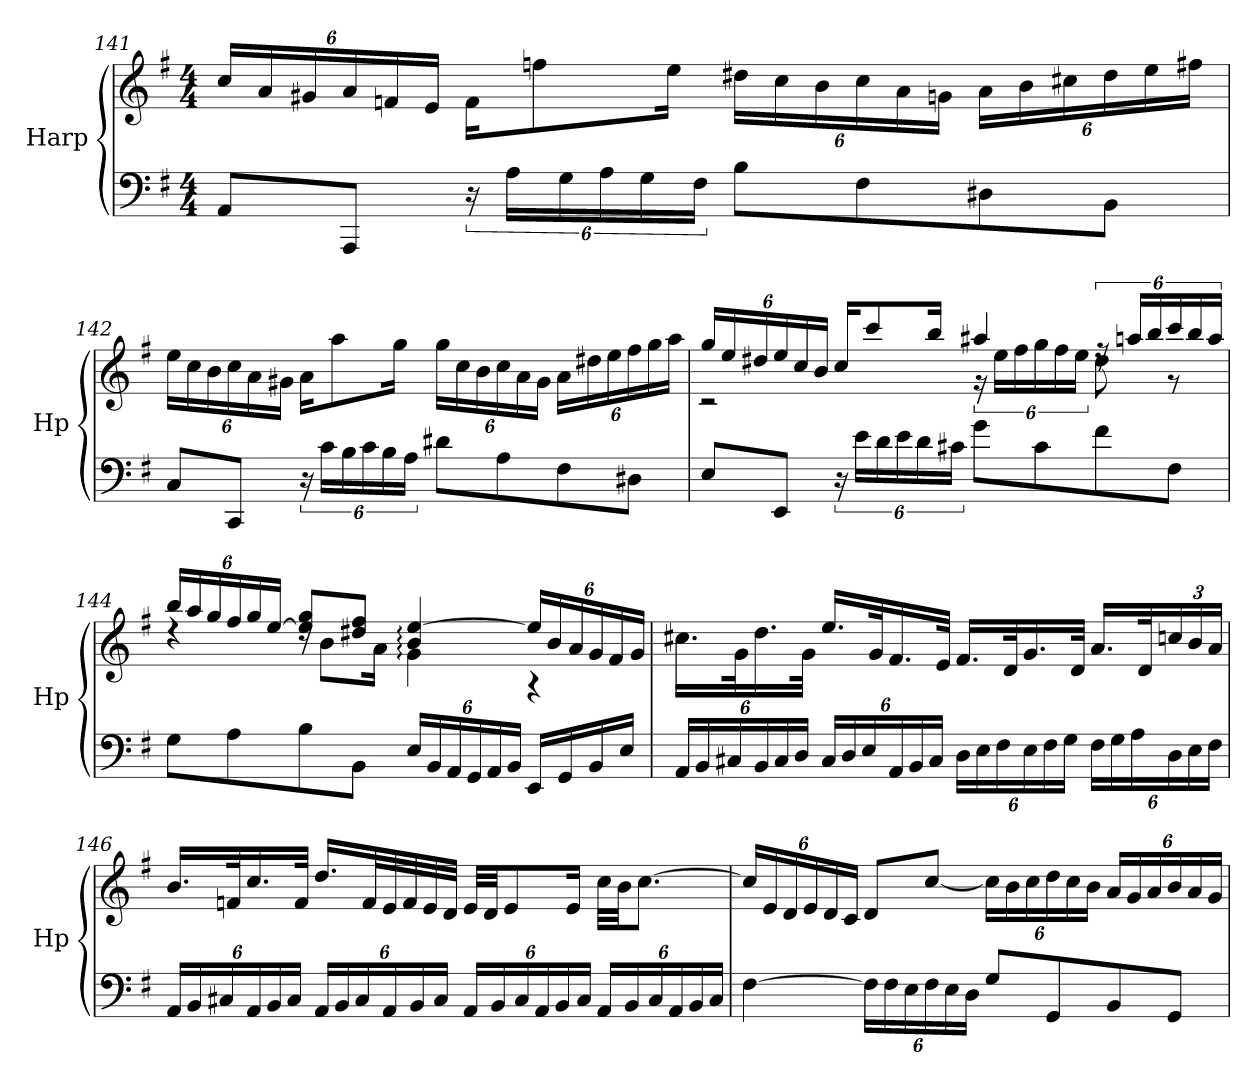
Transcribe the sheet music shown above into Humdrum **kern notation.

**kern	**kern
*part1	*part1
*staff2	*staff1
*I"Harp	*
*I'Hp	*
!!LO:LB:g=z
*clefF4	*clefG2
*k[f#]	*k[f#]
*M4/4	*M4/4
*	*Xbrackettup
=141	=141
8AA/L	24cc/LL
.	24a/
.	24g#X/
8AAA/J	24a/
.	24fn/
.	24e/JJ
24r	16f\KL
24A\LL	.
.	8ffn\
24G\	.
*Xbrackettup	*
24A\	.
24G\	.
.	16ee\Jk
24F#\JJ	.
8B\L	24dd#X\LL
.	24cc\
.	24b\
8F#\	24cc\
.	24a\
.	24gn\JJ
8D#X\	24a\LL
.	24b\
.	24cc#X\
8BB\J	24dd#\
.	24ee\
.	24ff#X\JJ
!!LO:LB:g=z
=142	=142
8C/L	24ee\LL
.	24cc\
.	24b\
8CC/J	24cc\
.	24a\
.	24g#X\JJ
*brackettup	*
24r	16a\KL
24c\LL	.
.	8aa\
24B\	.
*Xbrackettup	*
24c\	.
24B\	.
.	16gg\Jk
24A\JJ	.
8d#X\L	24gg\LL
.	24cc\
.	24b\
8A\	24cc\
.	24a\
.	24g#\JJ
8F#\	24a\LL
.	24dd#X\
.	24ee\
8D#X\J	24ff#\
.	24gg\
.	24aa\JJ
!!LO:LB:g=z
=143	=143
*	*^
8E/L	24gg/LL	2r
.	24ee/	.
.	24dd#X/	.
8EE/J	24ee/	.
.	24cc/	.
.	24b/JJ	.
*brackettup	*	*
24r	16cc/KL	.
24e\LL	.	.
.	8ccc/	.
24d\	.	.
*Xbrackettup	*	*
24e\	.	.
24d\	.	.
.	16bb/Jk	.
24c#X\JJ	.	.
*	*	*brackettup
8g\L	4aa#X/	24r
.	.	24ee\LL
.	.	24ff#\
*	*	*Xbrackettup
8c#\	.	24gg\
.	.	24ff#\
.	.	24ee\JJ
*	*brackettup	*
8f#\	24rff	8dd#\
.	24aan/LL	.
.	24bb/	.
*	*Xbrackettup	*
8F#\J	24ccc/	8r
.	24bb/	.
.	24aa/JJ	.
!!LO:LB:g=z	!!
=144	=144	=144
8G\L	24bb/LL	4rdd
.	24aa/	.
.	24gg/	.
8A\	24ff#/	.
.	24gg/	.
.	[24ee/JJ	.
8B\	8ee/] 8gg/L	16rdd
.	.	8b\L
8BB\J	8dd#X/ 8ff#/J	.
.	.	16a\Jk
24E/LL	4b/: [4ee/:	4g:\
24BB/	.	.
24AA/	.	.
24GG/	.	.
24AA/	.	.
24BB/JJ	.	.
16EE/LL	24ee/LL]	4r
.	24b/	.
16GG/	.	.
.	24a/	.
16BB/	24g/	.
.	24f#/	.
16E/JJ	.	.
.	24g/JJ	.
*	*v	*v
!!LO:PB:g=z
=145	=145
24AA/LL	16.cc#X\LL
24BB/	.
24C#X/	.
.	32g\K
24BB/	16.dd\
24C#/	.
24D/JJ	.
.	32g\JJk
24C#/LL	16.ee/LL
24D/	.
24E/	.
.	32g/K
24AA/	16.f#/
24BB/	.
24C#/JJ	.
.	32e/JJk
24D\LL	16.f#/LL
24E\	.
24F#\	.
.	32d/K
24E\	16.g/
24F#\	.
24G\JJ	.
.	32d/JJk
24F#\LL	16.a/LL
24G\	.
24A\	.
.	32d/K
24D\	24ccn/
24E\	24b/
24F#\JJ	24a/JJ
!!LO:LB:g=z
=146	=146
24AA/LL	16.b/LL
24BB/	.
24C#X/	.
.	32fn/K
24AA/	16.cc/
24BB/	.
24C#/JJ	.
.	32f/JJk
24AA/LL	16.dd/LL
24BB/	.
24C#/	.
.	32f/L
24AA/	32e/
.	32f/
24BB/	.
.	32e/
24C#/JJ	.
.	32d/JJJ
24AA/LL	32e/LLL
.	32d/JJ
24BB/	.
.	8e/
24C#/	.
24AA/	.
24BB/	.
.	16e/Jk
24C#/JJ	.
24AA/LL	32cc\LLL
.	32b\JJ
24BB/	.
.	[8.cc\J
24C#/	.
24AA/	.
24BB/	.
24C#/JJ	.
!!LO:LB:g=z
=147	=147
[4F#\	24cc/LL]
.	24e/
.	24d/
.	24e/
.	24d/
.	24c/JJ
24F#\LL]	8d/L
24F#\	.
24E\	.
24F#\	[8cc/J
24E\	.
24D\JJ	.
8G/L	24cc\LL]
.	24b\
.	24cc\
8GG/	24dd\
.	24cc\
.	24b\JJ
8BB/	24a/LL
.	24g/
.	24a/
8GG/J	24b/
.	24a/
.	24g/JJ
=	=
*-	*-
